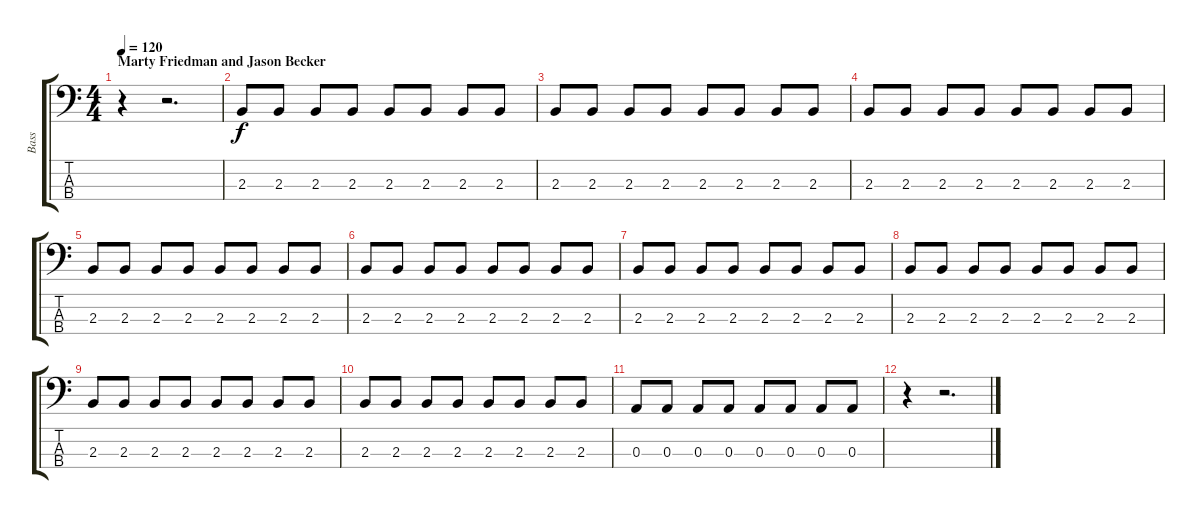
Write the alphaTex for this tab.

\track ("Bass" "Bass") {instrument electricbassfinger}
\staff {score tabs}
\tuning (G2 D2 A1 E1) {hide}
\ts (4 4)
\section ("" "Marty Friedman and Jason Becker")
\tempo 120
\clef f4
\ks c
r.4{dy f instrument electricbassfinger} r.2{d} |
2.3.8 2.3.8 2.3.8 2.3.8 2.3.8 2.3.8 2.3.8 2.3.8 |
2.3.8 2.3.8 2.3.8 2.3.8 2.3.8 2.3.8 2.3.8 2.3.8 |
2.3.8 2.3.8 2.3.8 2.3.8 2.3.8 2.3.8 2.3.8 2.3.8 |
2.3.8 2.3.8 2.3.8 2.3.8 2.3.8 2.3.8 2.3.8 2.3.8 |
2.3.8 2.3.8 2.3.8 2.3.8 2.3.8 2.3.8 2.3.8 2.3.8 |
2.3.8 2.3.8 2.3.8 2.3.8 2.3.8 2.3.8 2.3.8 2.3.8 |
2.3.8 2.3.8 2.3.8 2.3.8 2.3.8 2.3.8 2.3.8 2.3.8 |
2.3.8 2.3.8 2.3.8 2.3.8 2.3.8 2.3.8 2.3.8 2.3.8 |
2.3.8 2.3.8 2.3.8 2.3.8 2.3.8 2.3.8 2.3.8 2.3.8 |
0.3.8 0.3.8 0.3.8 0.3.8 0.3.8 0.3.8 0.3.8 0.3.8 |
r.4 r.2{d}
